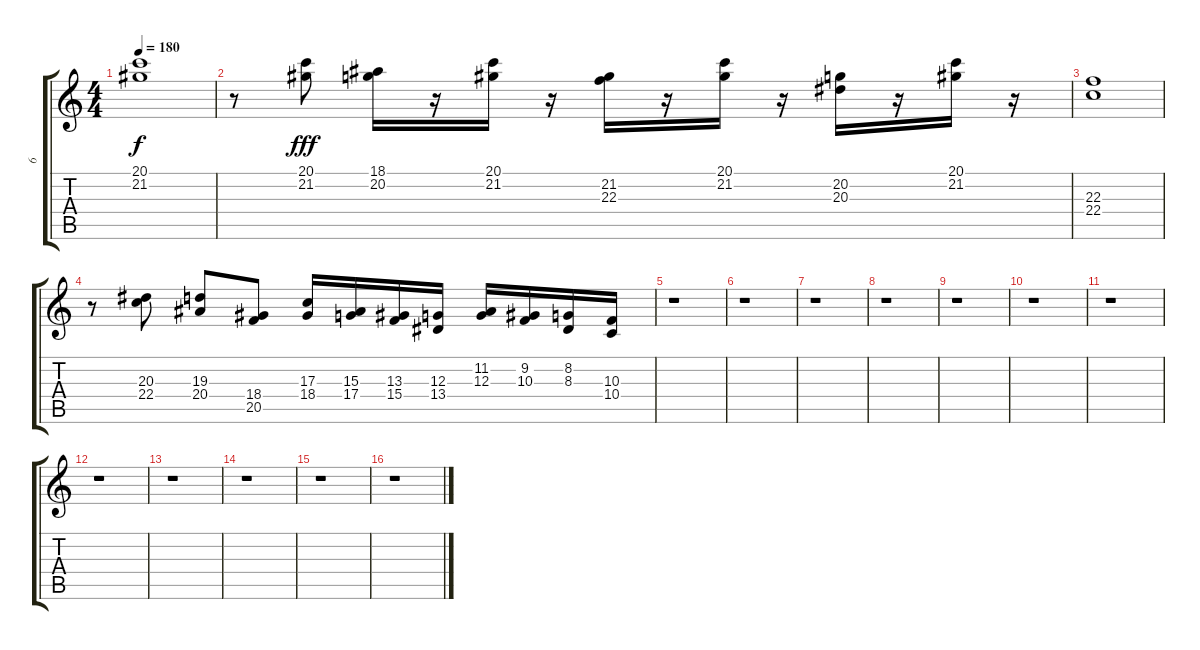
\track ("6" "6") {instrument stringensemble1}
\staff {score tabs}
\tuning (E4 B3 G3 D3 A2 E2) {hide}
\ts (4 4)
\tempo 180
\clef g2
\ks c
(20.1{t} 21.2{t}).1{dy f} |
r.8 (20.1 21.2).8{dy fff} (18.1 20.2).16 r.16 (20.1 21.2).16 r.16 (21.2 22.3).16 r.16 (20.1 21.2).16 r.16 (20.2 20.3).16 r.16 (20.1 21.2).16 r.16 |
(22.3 22.4).1 |
r.8 (20.3 22.4).8 (19.3 20.4).8 (18.4 20.5).8 (17.3 18.4).16 (15.3 17.4).16 (13.3 15.4).16 (12.3 13.4).16 (11.2 12.3).16 (9.2 10.3).16 (8.2 8.3).16 (10.3 10.4).16 |
r.1 |
r.1 |
r.1 |
r.1 |
r.1 |
r.1 |
r.1 |
r.1 |
r.1 |
r.1 |
r.1 |
r.1
